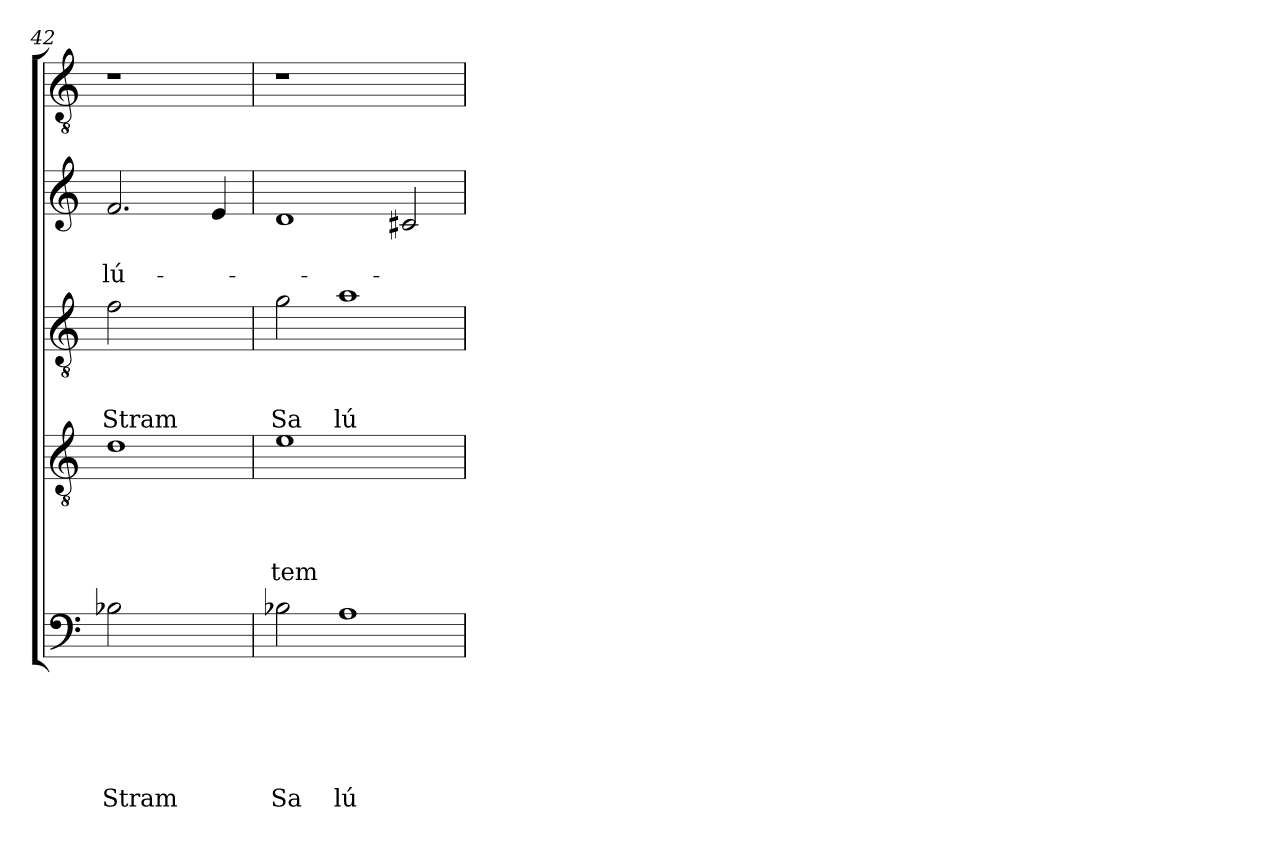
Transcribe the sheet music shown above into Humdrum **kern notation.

**kern	**text	**text	**text	**text	**text	**text	**kern	**text	**text	**text	**text	**kern	**text	**text	**text	**kern	**text	**text	**kern
*part5	*part5	*part5	*part5	*part5	*part5	*part5	*part4	*part4	*part4	*part4	*part4	*part3	*part3	*part3	*part3	*part2	*part2	*part2	*part1
*staff5	*staff5	*staff5	*staff5	*staff5	*staff5	*staff5	*staff4	*staff4	*staff4	*staff4	*staff4	*staff3	*staff3	*staff3	*staff3	*staff2	*staff2	*staff2	*staff1
*clefF4	*	*	*	*	*	*	*clefGv2	*	*	*	*	*clefGv2	*	*	*	*clefG2	*	*	*clefGv2
*k[]	*	*	*	*	*	*	*k[]	*	*	*	*	*k[]	*	*	*	*k[]	*	*	*k[]
*C:	*	*	*	*	*	*	*C:	*	*	*	*	*C:	*	*	*	*C:	*	*	*C:
=42	=42	=42	=42	=42	=42	=42	=42	=42	=42	=42	=42	=42	=42	=42	=42	=42	=42	=42	=42
!	!	!	!	!	!	!LO:LY:b	!	!	!	!	!	!	!	!	!LO:LY:b	!	!	!LO:LY:b	!
2B-X\	.	.	.	.	.	Stram	1d	.	.	.	.	2f\	.	.	Stram	2.f/	.	-lú-	1r
2ryy	.	.	.	.	.	.	.	.	.	.	.	2ryy	.	.	.	.	.	.	.
.	.	.	.	.	.	.	.	.	.	.	.	.	.	.	.	4e/	.	.	.
=43	=43	=43	=43	=43	=43	=43	=43	=43	=43	=43	=43	=43	=43	=43	=43	=43	=43	=43	=43
!	!	!	!	!	!	!LO:LY:b	!	!	!	!	!LO:LY:b	!	!	!	!LO:LY:b	!	!	!	!
2B-X\	.	.	.	.	.	Sa	1e	.	.	.	tem	2g\	.	.	Sa	1d	.	.	1r
!	!	!	!	!	!	!LO:LY:b	!	!	!	!	!	!	!	!	!LO:LY:b	!	!	!	!
1A	.	.	.	.	.	lú	.	.	.	.	.	1a	.	.	lú	.	.	.	.
.	.	.	.	.	.	.	2ryy	.	.	.	.	.	.	.	.	2c#/	.	.	2ryy
=	=	=	=	=	=	=	=	=	=	=	=	=	=	=	=	=	=	=	=
*-	*-	*-	*-	*-	*-	*-	*-	*-	*-	*-	*-	*-	*-	*-	*-	*-	*-	*-	*-
